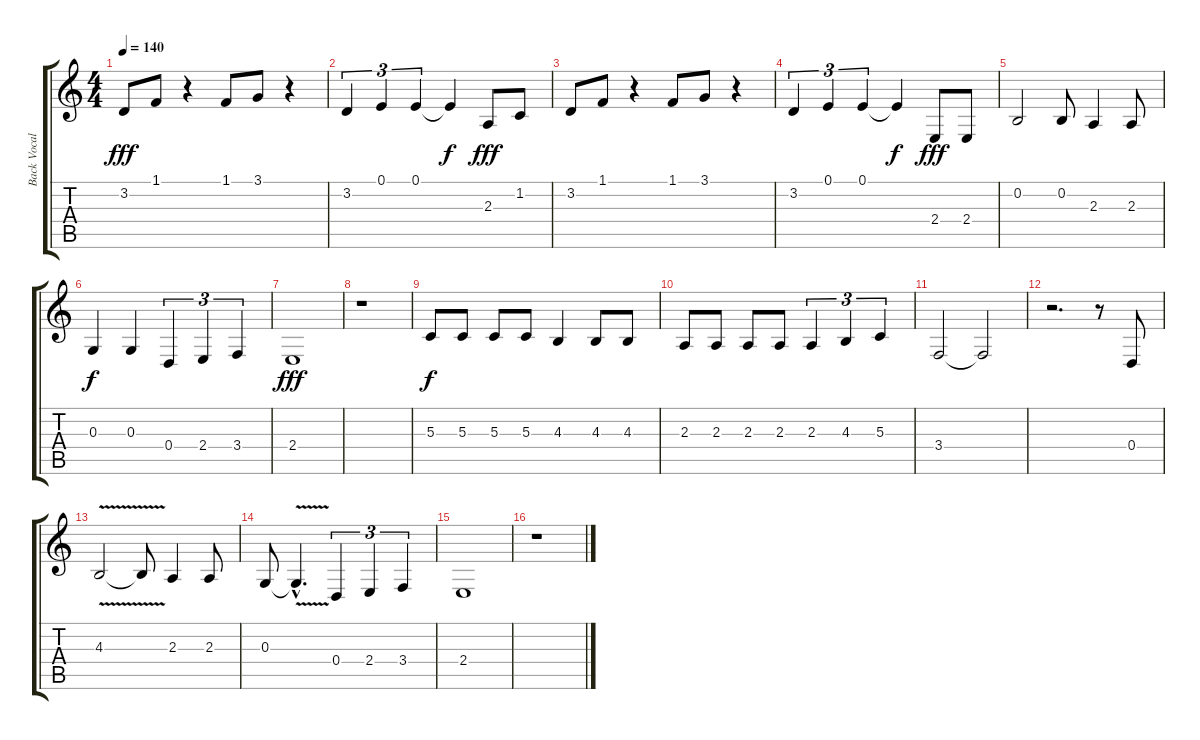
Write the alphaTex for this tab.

\track ("Back Vocal" "Back Vocal") {instrument flute}
\staff {score tabs}
\tuning (E4 B3 G3 D3 A2 E2) {hide}
\ts (4 4)
\tempo 140
\clef g2
\ks c
3.2.8{dy fff} 1.1.8 r.4 1.1.8 3.1.8 r.4 |
3.2.4{tu (3 2)} 0.1.4{tu (3 2)} 0.1.4{tu (3 2)} 0.1{t}.4{dy f} 2.3.8{dy fff} 1.2.8 |
3.2.8 1.1.8 r.4 1.1.8 3.1.8 r.4 |
3.2.4{tu (3 2)} 0.1.4{tu (3 2)} 0.1.4{tu (3 2)} 0.1{t}.4{dy f} 2.4.8{dy fff} 2.4.8 |
0.2.2 0.2.8 2.3.4 2.3.8 |
0.3.4{dy f} 0.3.4 0.4.4{tu (3 2)} 2.4.4{tu (3 2)} 3.4.4{tu (3 2)} |
2.4.1{dy fff} |
r.1 |
5.3.8{dy f} 5.3.8 5.3.8 5.3.8 4.3.4 4.3.8 4.3.8 |
2.3.8 2.3.8 2.3.8 2.3.8 2.3.4{tu (3 2)} 4.3.4{tu (3 2)} 5.3.4{tu (3 2)} |
3.4.2 3.4{t}.2 |
r.2{d} r.8 0.4.8 |
4.3{v}.2 4.3{t}.8 2.3.4 2.3.8 |
0.3.8 0.3{v hac t}.4{d} 0.4.4{tu (3 2)} 2.4.4{tu (3 2)} 3.4.4{tu (3 2)} |
2.4.1 |
r.1
